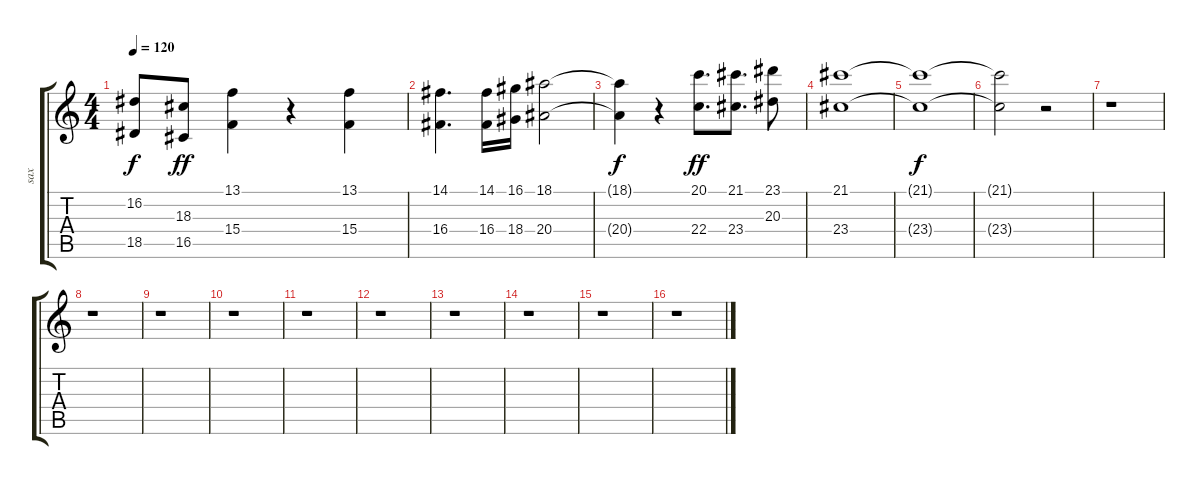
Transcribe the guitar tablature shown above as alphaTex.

\track ("sax" "sax") {instrument sopranosax}
\staff {score tabs}
\tuning (E4 B3 G3 D3 A2 E2) {hide}
\ts (4 4)
\tempo 120
\clef g2
\ks c
(16.2{t} 18.5{t}).8{dy f} (18.3 16.5).8{dy ff} (13.1 15.4).4 r.4 (13.1 15.4).4 |
(14.1 16.4).4{d} (14.1 16.4).16 (16.1 18.4).16 (18.1 20.4).2 |
(18.1{t} 20.4{t}).4{dy f} r.4 (20.1 22.4).8{d dy ff} (21.1 23.4).8{d} (23.1 20.3).8 |
(21.1 23.4).1 |
(21.1{t} 23.4{t}).1{dy f} |
(21.1{t} 23.4{t}).2 r.2 |
r.1 |
r.1 |
r.1 |
r.1 |
r.1 |
r.1 |
r.1 |
r.1 |
r.1 |
r.1
